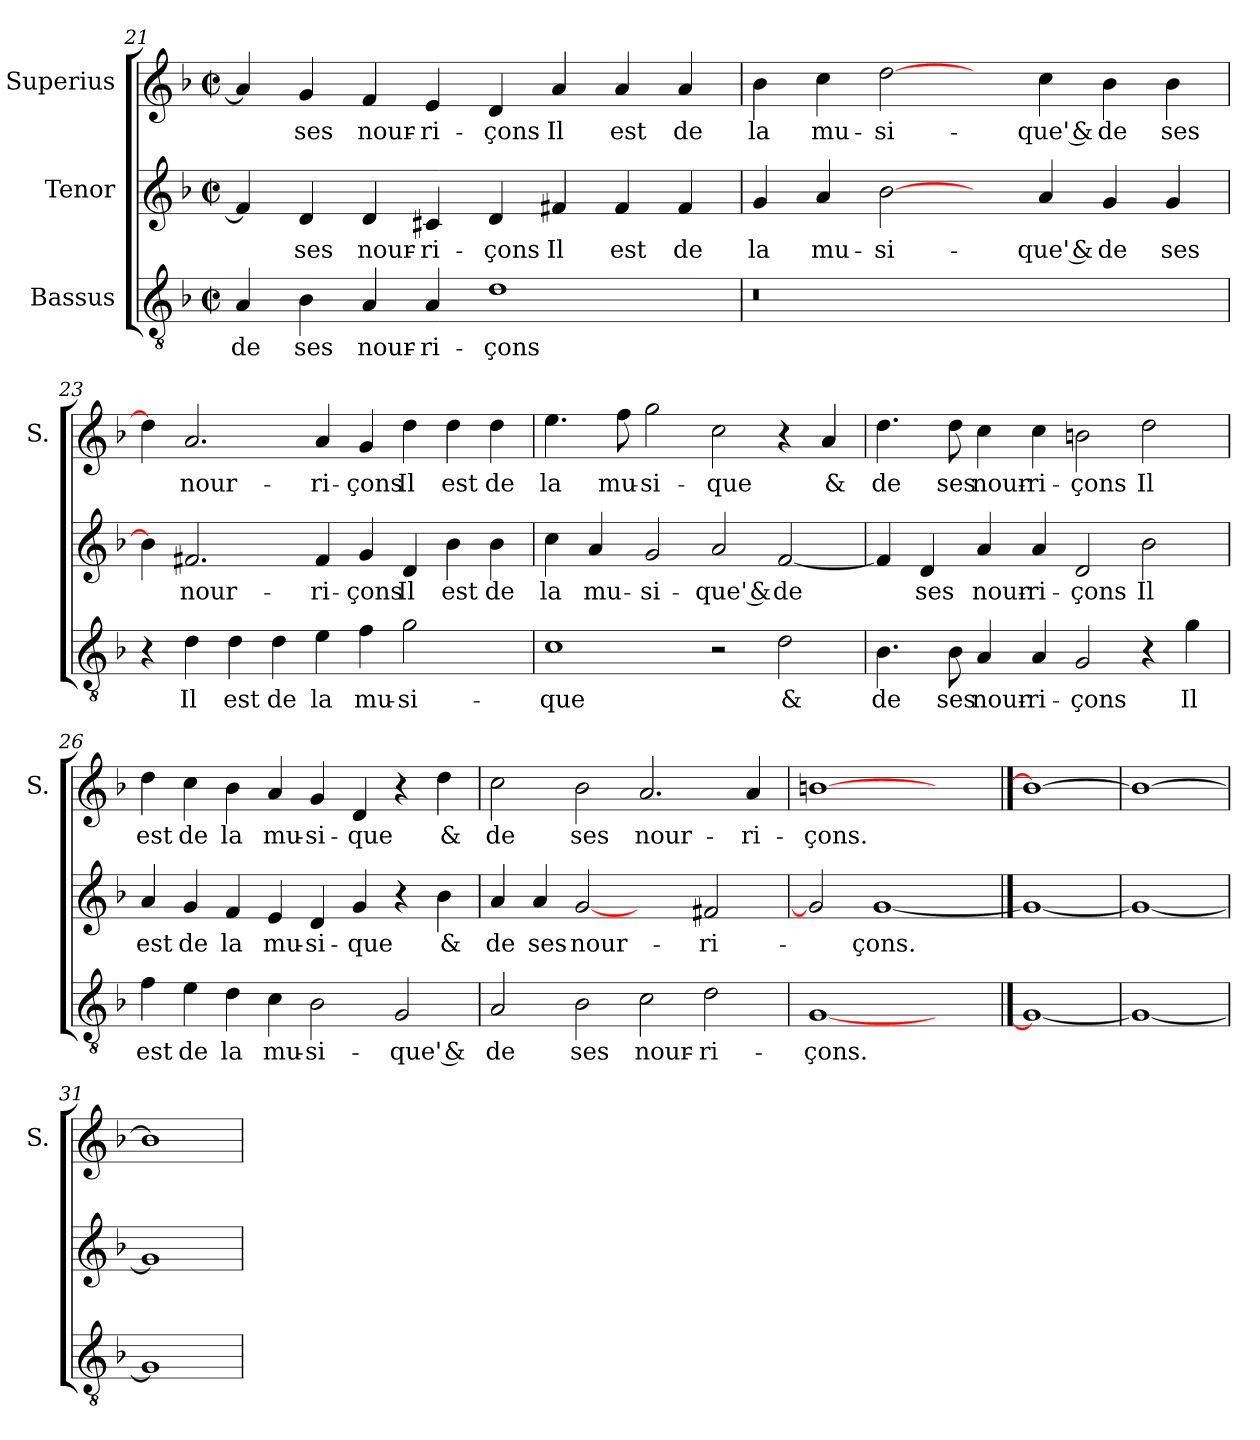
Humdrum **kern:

**kern	**text	**kern	**text	**kern	**text
*part3	*part3	*part2	*part2	*part1	*part1
*staff3	*staff3	*staff2	*staff2	*staff1	*staff1
*I"Bassus	*	*I"Tenor	*	*I"Superius	*
*	*	*	*	*I'S.	*
*clefGv2	*	*clefG2	*	*clefG2	*
*k[b-]	*	*k[b-]	*	*k[b-]	*
*F:	*	*F:	*	*F:	*
*M2/2	*	*M2/2	*	*M2/2	*
*met(c|)	*	*met(c|)	*	*met(c|)	*
=21	=21	=21	=21	=21	=21
4A/	de	4f/]	.	4a/]	.
4B-\	ses	4d/	ses	4g/	ses
4A/	nour-	4d/	nour-	4f/	nour-
4A/	-ri-	4c#X/	-ri-	4e/	-ri-
1d\	-çons	4d/	-çons	4d/	-çons
.	.	4f#X/	Il	4a/	Il
.	.	4f#/	est	4a/	est
.	.	4f#/	de	4a/	de
!!LO:LB:g=z
=22	=22	=22	=22	=22	=22
!LO:N:vis=0	!	!	!	!	!
1r	.	4g/	la	4b-\	la
.	.	4a/	mu-	4cc\	mu-
.	.	[2b-\	-si-	[2dd\	-si-
1ryy	.	4ryy	.	4ryy	.
.	.	4a/	-que' &	4cc\	-que' &
.	.	4g/	de	4b-\	de
.	.	4g/	ses	4b-\	ses
=23	=23	=23	=23	=23	=23
4r	.	4b-\]	.	4dd\]	.
4d\	Il	2.f#X/	nour-	2.a/	nour-
4d\	est	.	.	.	.
4d\	de	.	.	.	.
4e\	la	4f#/	-ri-	4a/	-ri-
4f\	mu-	4g/	-çons	4g/	-çons
2g\	-si-	4d/	Il	4dd\	Il
.	.	4b-\	est	4dd\	est
4ryy	.	4b-\	de	4dd\	de
=24	=24	=24	=24	=24	=24
1c\	-que	4cc\	la	4.ee\	la
.	.	4a/	mu-	.	.
.	.	.	.	8ff\	mu-
.	.	2g/	-si-	2gg\	-si-
2r	.	2a/	-que' &	2cc\	-que
2d\	&	[2f/	de	4r	.
.	.	.	.	4a/	&
=25	=25	=25	=25	=25	=25
4.B-\	de	4f/]	.	4.dd\	de
.	.	4d/	ses	.	.
8B-\	ses	.	.	8dd\	ses
4A/	nour-	4a/	nour-	4cc\	nour-
4A/	-ri-	4a/	-ri-	4cc\	-ri-
2G/	-çons	2d/	-çons	2bn\	-çons
4r	.	2b-\	Il	2dd\	Il
4g\	Il	.	.	.	.
!!LO:LB:g=z
=26	=26	=26	=26	=26	=26
4f\	est	4a/	est	4dd\	est
4e\	de	4g/	de	4cc\	de
4d\	la	4f/	la	4b-\	la
4c\	mu-	4e/	mu-	4a/	mu-
2B-\	-si-	4d/	-si-	4g/	-si-
.	.	4g/	-que	4d/	-que
2G/	-que' &	4r	.	4r	.
.	.	4b-\	&	4dd\	&
=27	=27	=27	=27	=27	=27
2A/	de	4a/	de	2cc\	de
.	.	4a/	ses	.	.
2B-\	ses	[2g/	nour-	2b-\	ses
2c\	nour-	2ryy	.	2.a/	nour-
2d\	-ri-	2f#X/	-ri-	.	.
.	.	.	.	4a/	-ri-
=28	=28	=28	=28	=28	=28
[1G/	-çons.	2g/]	.	[1bn\	-çons.
.	.	[1g/	-çons.	.	.
2ryy	.	.	.	2ryy	.
==29	==29	==29	==29	==29	==29
1G/_	.	1g/_	.	1b\_	.
=30	=30	=30	=30	=30	=30
1G/_	.	1g/_	.	1b\_	.
=31	=31	=31	=31	=31	=31
1G/]	.	1g/]	.	1b\]	.
=	=	=	=	=	=
*-	*-	*-	*-	*-	*-
